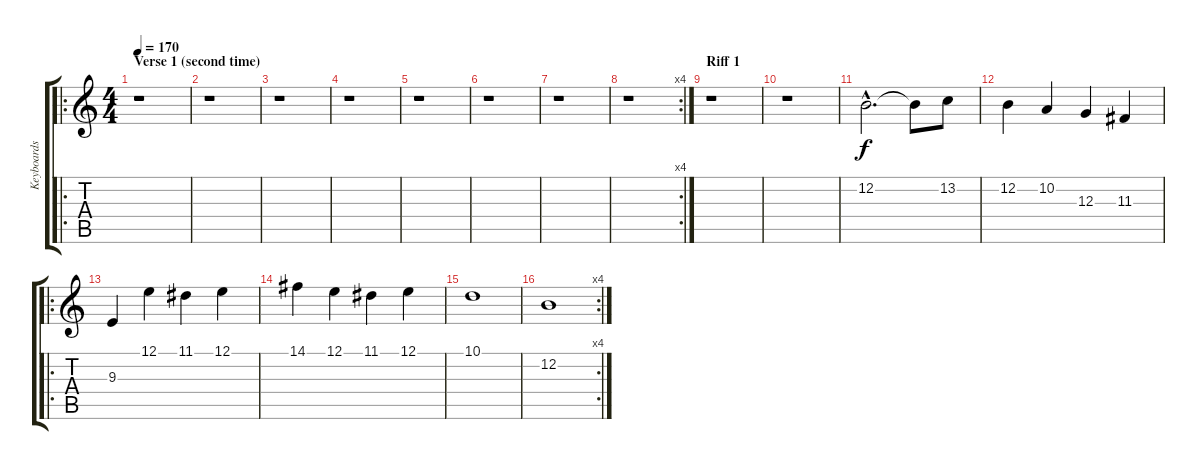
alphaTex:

\track ("Keyboards (Grusom)" "Keyboards ") {instrument choiraahs}
\staff {score tabs}
\tuning (E4 B3 G3 D3 A2 E2) {hide}
\ro
\ts (4 4)
\section ("" "Verse 1 (second time)")
\tempo 170
\clef g2
\ks c
r.1{dy fff} |
r.1 |
r.1 |
r.1 |
r.1 |
r.1 |
r.1 |
\rc 4
r.1 |
\section ("" "Riff 1")
r.1 |
r.1 |
12.2{hac}.2{d dy f} 12.2{t}.8 13.2.8 |
12.2.4 10.2.4 12.3.4 11.3.4 |
\ro
9.3.4 12.1.4 11.1.4 12.1.4 |
14.1.4 12.1.4 11.1.4 12.1.4 |
10.1.1 |
\rc 4
12.2.1
